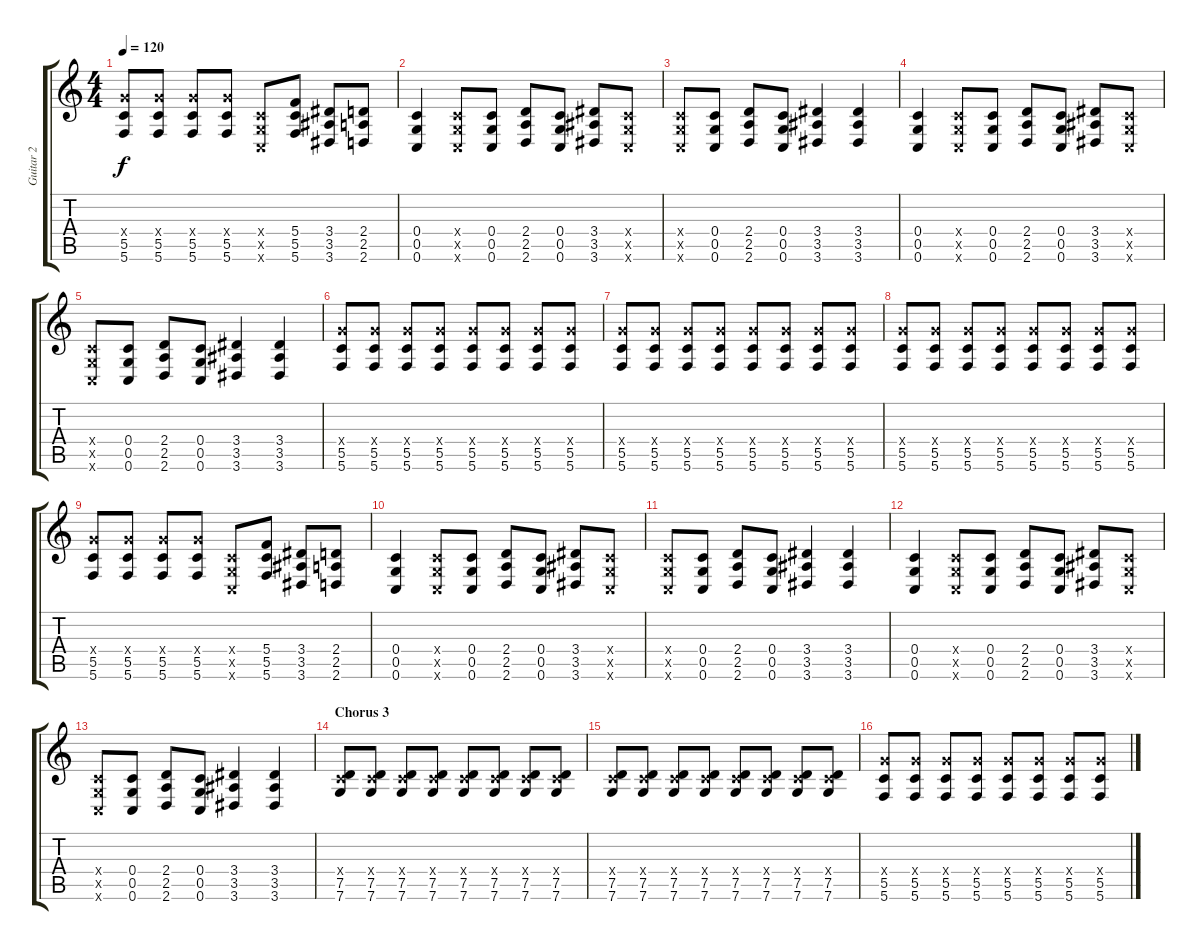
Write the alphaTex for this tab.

\track ("Guitar 2" "Guitar 2") {instrument distortionguitar}
\staff {score tabs}
\tuning (D4 A3 F3 C3 G2 C2) {hide}
\ts (4 4)
\tempo 120
\clef g2
\ks c
(7.4{x} 5.5 5.6).8{dy f} (7.4{x} 5.5 5.6).8 (7.4{x} 5.5 5.6).8 (7.4{x} 5.5 5.6).8 (0.4{x} 0.5{x} 0.6{x}).8 (5.4 5.5 5.6).8 (3.4 3.5 3.6).8 (2.4 2.5 2.6).8 |
(0.4 0.5 0.6).4 (0.4{x} 0.5{x} 0.6{x}).8 (0.4 0.5 0.6).8 (2.4 2.5 2.6).8 (0.4 0.5 0.6).8 (3.4 3.5 3.6).8 (0.4{x} 0.5{x} 0.6{x}).8 |
(0.4{x} 0.5{x} 0.6{x}).8 (0.4 0.5 0.6).8 (2.4 2.5 2.6).8 (0.4 0.5 0.6).8 (3.4 3.5 3.6).4 (3.4 3.5 3.6).4 |
(0.4 0.5 0.6).4 (0.4{x} 0.5{x} 0.6{x}).8 (0.4 0.5 0.6).8 (2.4 2.5 2.6).8 (0.4 0.5 0.6).8 (3.4 3.5 3.6).8 (0.4{x} 0.5{x} 0.6{x}).8 |
(0.4{x} 0.5{x} 0.6{x}).8 (0.4 0.5 0.6).8 (2.4 2.5 2.6).8 (0.4 0.5 0.6).8 (3.4 3.5 3.6).4 (3.4 3.5 3.6).4 |
(7.4{x} 5.5 5.6).8 (7.4{x} 5.5 5.6).8 (7.4{x} 5.5 5.6).8 (7.4{x} 5.5 5.6).8 (7.4{x} 5.5 5.6).8 (7.4{x} 5.5 5.6).8 (7.4{x} 5.5 5.6).8 (7.4{x} 5.5 5.6).8 |
(7.4{x} 5.5 5.6).8 (7.4{x} 5.5 5.6).8 (7.4{x} 5.5 5.6).8 (7.4{x} 5.5 5.6).8 (7.4{x} 5.5 5.6).8 (7.4{x} 5.5 5.6).8 (7.4{x} 5.5 5.6).8 (7.4{x} 5.5 5.6).8 |
(7.4{x} 5.5 5.6).8 (7.4{x} 5.5 5.6).8 (7.4{x} 5.5 5.6).8 (7.4{x} 5.5 5.6).8 (7.4{x} 5.5 5.6).8 (7.4{x} 5.5 5.6).8 (7.4{x} 5.5 5.6).8 (7.4{x} 5.5 5.6).8 |
(7.4{x} 5.5 5.6).8 (7.4{x} 5.5 5.6).8 (7.4{x} 5.5 5.6).8 (7.4{x} 5.5 5.6).8 (0.4{x} 0.5{x} 0.6{x}).8 (5.4 5.5 5.6).8 (3.4 3.5 3.6).8 (2.4 2.5 2.6).8 |
(0.4 0.5 0.6).4 (0.4{x} 0.5{x} 0.6{x}).8 (0.4 0.5 0.6).8 (2.4 2.5 2.6).8 (0.4 0.5 0.6).8 (3.4 3.5 3.6).8 (0.4{x} 0.5{x} 0.6{x}).8 |
(0.4{x} 0.5{x} 0.6{x}).8 (0.4 0.5 0.6).8 (2.4 2.5 2.6).8 (0.4 0.5 0.6).8 (3.4 3.5 3.6).4 (3.4 3.5 3.6).4 |
(0.4 0.5 0.6).4 (0.4{x} 0.5{x} 0.6{x}).8 (0.4 0.5 0.6).8 (2.4 2.5 2.6).8 (0.4 0.5 0.6).8 (3.4 3.5 3.6).8 (0.4{x} 0.5{x} 0.6{x}).8 |
(0.4{x} 0.5{x} 0.6{x}).8 (0.4 0.5 0.6).8 (2.4 2.5 2.6).8 (0.4 0.5 0.6).8 (3.4 3.5 3.6).4 (3.4 3.5 3.6).4 |
\section ("" "Chorus 3")
(0.4{x} 7.5 7.6).8 (0.4{x} 7.5 7.6).8 (0.4{x} 7.5 7.6).8 (0.4{x} 7.5 7.6).8 (0.4{x} 7.5 7.6).8 (0.4{x} 7.5 7.6).8 (0.4{x} 7.5 7.6).8 (0.4{x} 7.5 7.6).8 |
(0.4{x} 7.5 7.6).8 (0.4{x} 7.5 7.6).8 (0.4{x} 7.5 7.6).8 (0.4{x} 7.5 7.6).8 (0.4{x} 7.5 7.6).8 (0.4{x} 7.5 7.6).8 (0.4{x} 7.5 7.6).8 (0.4{x} 7.5 7.6).8 |
(7.4{x} 5.5 5.6).8 (7.4{x} 5.5 5.6).8 (7.4{x} 5.5 5.6).8 (7.4{x} 5.5 5.6).8 (7.4{x} 5.5 5.6).8 (7.4{x} 5.5 5.6).8 (7.4{x} 5.5 5.6).8 (7.4{x} 5.5 5.6).8
